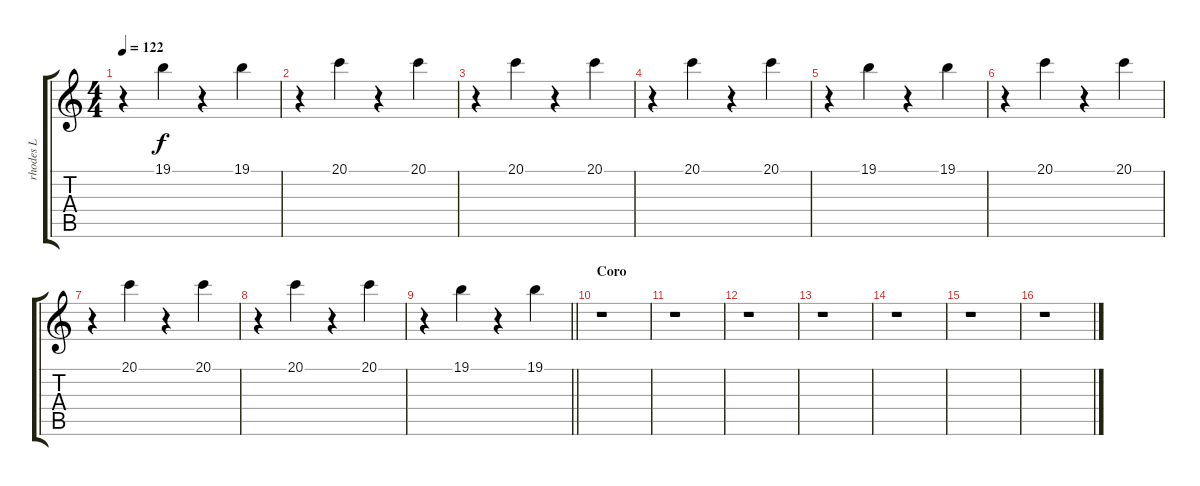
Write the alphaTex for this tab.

\track ("rhodes L" "rhodes L") {instrument electricpiano1}
\staff {score tabs}
\tuning (E4 B3 G3 D3 A2 E2) {hide}
\ts (4 4)
\tempo 122
\clef g2
\ks c
r.4{dy f} 19.1.4 r.4 19.1.4 |
r.4 20.1.4 r.4 20.1.4 |
r.4 20.1.4 r.4 20.1.4 |
r.4 20.1.4 r.4 20.1.4 |
r.4 19.1.4 r.4 19.1.4 |
r.4 20.1.4 r.4 20.1.4 |
r.4 20.1.4 r.4 20.1.4 |
r.4 20.1.4 r.4 20.1.4 |
\barLineRight lightlight
r.4 19.1.4 r.4 19.1.4 |
\section ("" "Coro")
r.1 |
r.1 |
r.1 |
r.1 |
r.1 |
r.1 |
r.1
